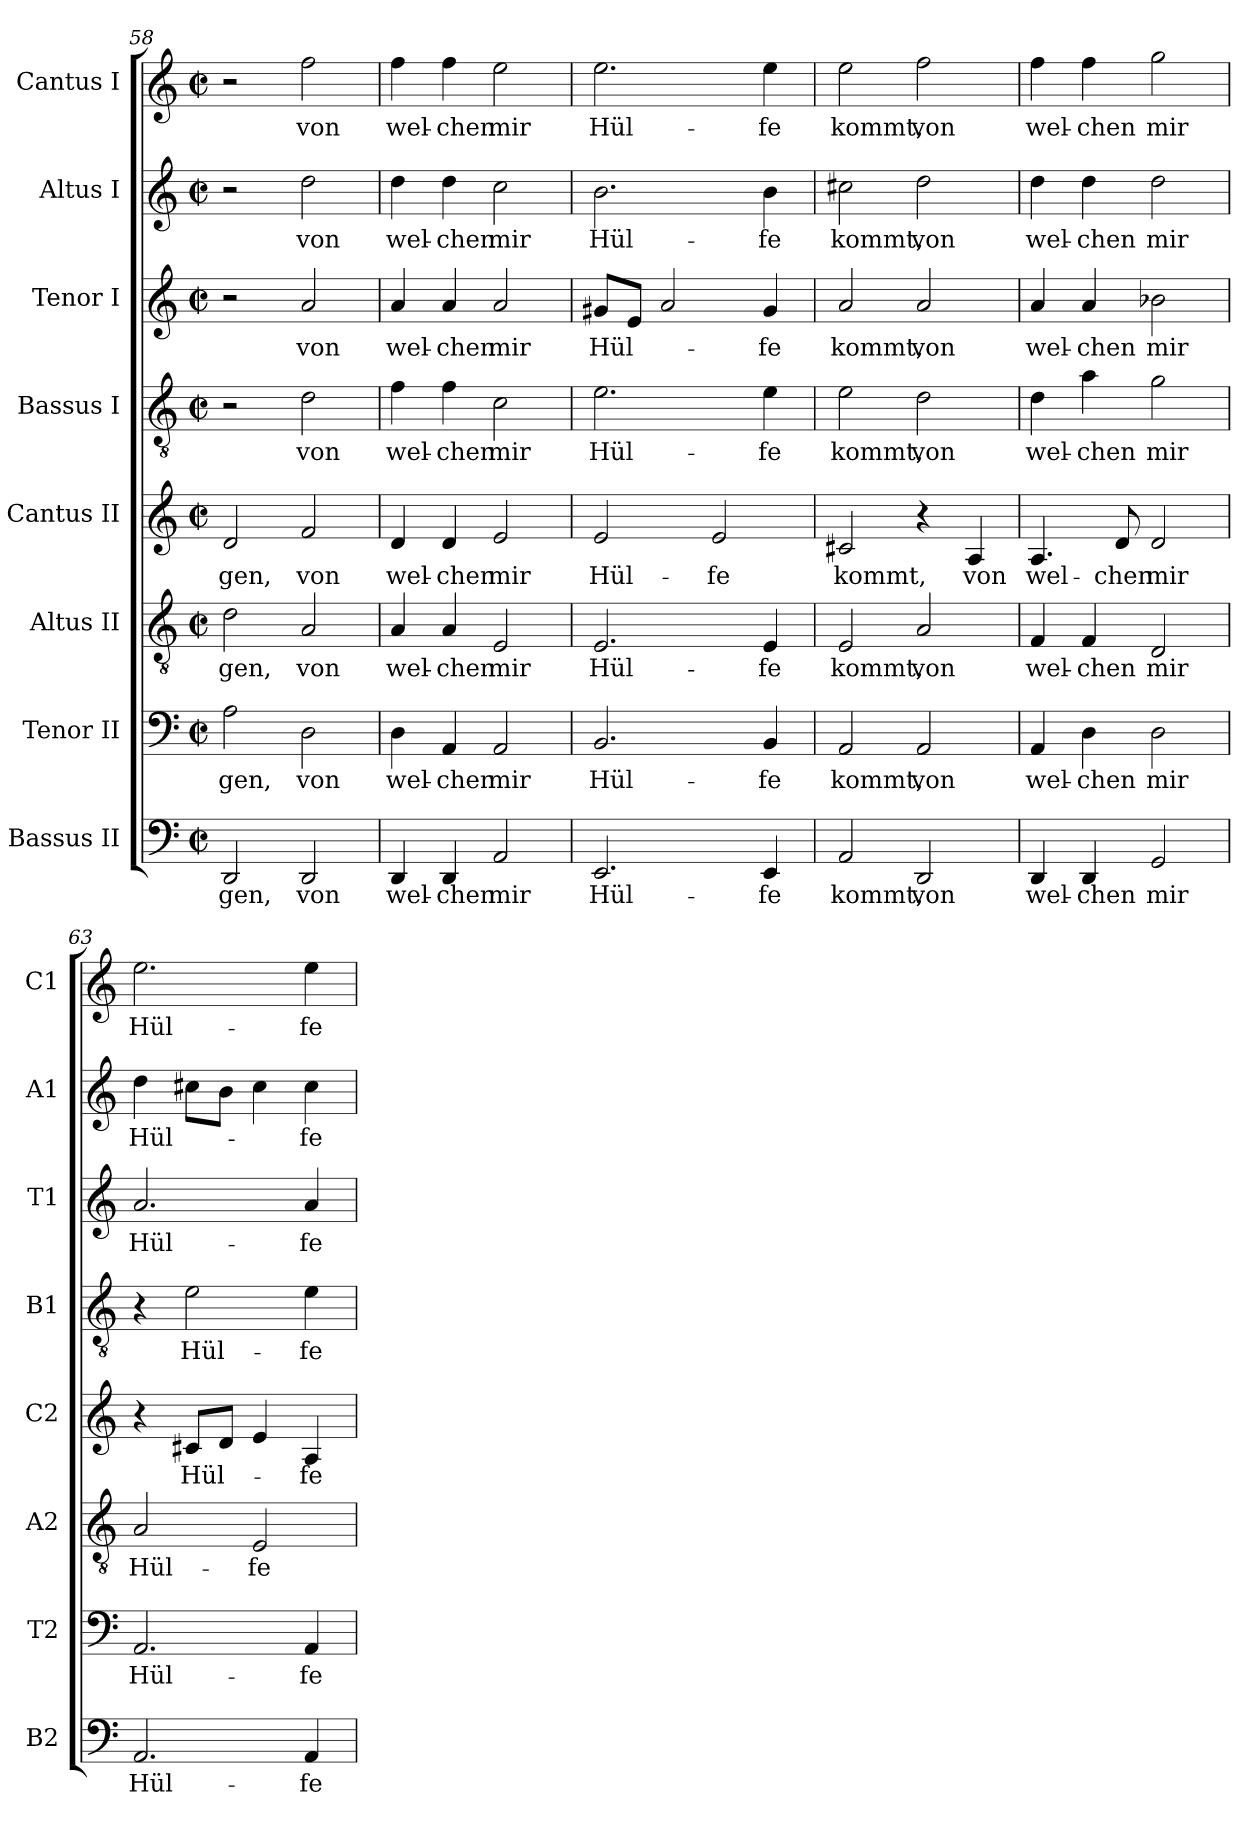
**kern	**text	**kern	**text	**kern	**text	**kern	**text	**kern	**text	**kern	**text	**kern	**text	**kern	**text
*part8	*part8	*part7	*part7	*part6	*part6	*part5	*part5	*part4	*part4	*part3	*part3	*part2	*part2	*part1	*part1
*staff8	*staff8	*staff7	*staff7	*staff6	*staff6	*staff5	*staff5	*staff4	*staff4	*staff3	*staff3	*staff2	*staff2	*staff1	*staff1
*I"Bassus II	*	*I"Tenor II	*	*I"Altus II	*	*I"Cantus II	*	*I"Bassus I	*	*I"Tenor I	*	*I"Altus I	*	*I"Cantus I	*
*I'B2	*	*I'T2	*	*I'A2	*	*I'C2	*	*I'B1	*	*I'T1	*	*I'A1	*	*I'C1	*
*clefF4	*	*clefF4	*	*clefGv2	*	*clefG2	*	*clefGv2	*	*clefG2	*	*clefG2	*	*clefG2	*
*k[]	*	*k[]	*	*k[]	*	*k[]	*	*k[]	*	*k[]	*	*k[]	*	*k[]	*
*C:	*	*C:	*	*C:	*	*C:	*	*C:	*	*C:	*	*C:	*	*C:	*
*M2/2	*	*M2/2	*	*M2/2	*	*M2/2	*	*M2/2	*	*M2/2	*	*M2/2	*	*M2/2	*
*met(c|)	*	*met(c|)	*	*met(c|)	*	*met(c|)	*	*met(c|)	*	*met(c|)	*	*met(c|)	*	*met(c|)	*
=58	=58	=58	=58	=58	=58	=58	=58	=58	=58	=58	=58	=58	=58	=58	=58
!	!LO:LY:b	!	!	!	!	!	!	!	!	!	!	!	!	!	!
!	!	!	!LO:LY:b	!	!	!	!	!	!	!	!	!	!	!	!
!	!	!	!	!	!LO:LY:b	!	!	!	!	!	!	!	!	!	!
!	!	!	!	!	!	!	!LO:LY:b	!	!	!	!	!	!	!	!
2DD/	-gen,	2A\	-gen,	2d\	-gen,	2d/	-gen,	2r	.	2r	.	2r	.	2r	.
!	!LO:LY:b	!	!	!	!	!	!	!	!	!	!	!	!	!	!
!	!	!	!LO:LY:b	!	!	!	!	!	!	!	!	!	!	!	!
!	!	!	!	!	!LO:LY:b	!	!	!	!	!	!	!	!	!	!
!	!	!	!	!	!	!	!LO:LY:b	!	!	!	!	!	!	!	!
!	!	!	!	!	!	!	!	!	!LO:LY:b	!	!	!	!	!	!
!	!	!	!	!	!	!	!	!	!	!	!LO:LY:b	!	!	!	!
!	!	!	!	!	!	!	!	!	!	!	!	!	!LO:LY:b	!	!
!	!	!	!	!	!	!	!	!	!	!	!	!	!	!	!LO:LY:b
2DD/	von	2D\	von	2A/	von	2f/	von	2d\	von	2a/	von	2dd\	von	2ff\	von
=59	=59	=59	=59	=59	=59	=59	=59	=59	=59	=59	=59	=59	=59	=59	=59
!	!LO:LY:b	!	!	!	!	!	!	!	!	!	!	!	!	!	!
!	!	!	!LO:LY:b	!	!	!	!	!	!	!	!	!	!	!	!
!	!	!	!	!	!LO:LY:b	!	!	!	!	!	!	!	!	!	!
!	!	!	!	!	!	!	!LO:LY:b	!	!	!	!	!	!	!	!
!	!	!	!	!	!	!	!	!	!LO:LY:b	!	!	!	!	!	!
!	!	!	!	!	!	!	!	!	!	!	!LO:LY:b	!	!	!	!
!	!	!	!	!	!	!	!	!	!	!	!	!	!LO:LY:b	!	!
!	!	!	!	!	!	!	!	!	!	!	!	!	!	!	!LO:LY:b
4DD/	wel-	4D\	wel-	4A/	wel-	4d/	wel-	4f\	wel-	4a/	wel-	4dd\	wel-	4ff\	wel-
!	!LO:LY:b	!	!	!	!	!	!	!	!	!	!	!	!	!	!
!	!	!	!LO:LY:b	!	!	!	!	!	!	!	!	!	!	!	!
!	!	!	!	!	!LO:LY:b	!	!	!	!	!	!	!	!	!	!
!	!	!	!	!	!	!	!LO:LY:b	!	!	!	!	!	!	!	!
!	!	!	!	!	!	!	!	!	!LO:LY:b	!	!	!	!	!	!
!	!	!	!	!	!	!	!	!	!	!	!LO:LY:b	!	!	!	!
!	!	!	!	!	!	!	!	!	!	!	!	!	!LO:LY:b	!	!
!	!	!	!	!	!	!	!	!	!	!	!	!	!	!	!LO:LY:b
4DD/	-chen	4AA/	-chen	4A/	-chen	4d/	-chen	4f\	-chen	4a/	-chen	4dd\	-chen	4ff\	-chen
!	!LO:LY:b	!	!	!	!	!	!	!	!	!	!	!	!	!	!
!	!	!	!LO:LY:b	!	!	!	!	!	!	!	!	!	!	!	!
!	!	!	!	!	!LO:LY:b	!	!	!	!	!	!	!	!	!	!
!	!	!	!	!	!	!	!LO:LY:b	!	!	!	!	!	!	!	!
!	!	!	!	!	!	!	!	!	!LO:LY:b	!	!	!	!	!	!
!	!	!	!	!	!	!	!	!	!	!	!LO:LY:b	!	!	!	!
!	!	!	!	!	!	!	!	!	!	!	!	!	!LO:LY:b	!	!
!	!	!	!	!	!	!	!	!	!	!	!	!	!	!	!LO:LY:b
2AA/	mir	2AA/	mir	2E/	mir	2e/	mir	2c\	mir	2a/	mir	2cc\	mir	2ee\	mir
=60	=60	=60	=60	=60	=60	=60	=60	=60	=60	=60	=60	=60	=60	=60	=60
!	!LO:LY:b	!	!	!	!	!	!	!	!	!	!	!	!	!	!
!	!	!	!LO:LY:b	!	!	!	!	!	!	!	!	!	!	!	!
!	!	!	!	!	!LO:LY:b	!	!	!	!	!	!	!	!	!	!
!	!	!	!	!	!	!	!LO:LY:b	!	!	!	!	!	!	!	!
!	!	!	!	!	!	!	!	!	!LO:LY:b	!	!	!	!	!	!
!	!	!	!	!	!	!	!	!	!	!	!LO:LY:b	!	!	!	!
!	!	!	!	!	!	!	!	!	!	!	!	!	!LO:LY:b	!	!
!	!	!	!	!	!	!	!	!	!	!	!	!	!	!	!LO:LY:b
2.EE/	Hül-	2.BB/	Hül-	2.E/	Hül-	2e/	Hül-	2.e\	Hül-	8g#X/L	Hül-	2.b\	Hül-	2.ee\	Hül-
.	.	.	.	.	.	.	.	.	.	8e/J	.	.	.	.	.
.	.	.	.	.	.	.	.	.	.	2a/	.	.	.	.	.
!	!	!	!	!	!	!	!LO:LY:b	!	!	!	!	!	!	!	!
.	.	.	.	.	.	2e/	-fe	.	.	.	.	.	.	.	.
!	!LO:LY:b	!	!	!	!	!	!	!	!	!	!	!	!	!	!
!	!	!	!LO:LY:b	!	!	!	!	!	!	!	!	!	!	!	!
!	!	!	!	!	!LO:LY:b	!	!	!	!	!	!	!	!	!	!
!	!	!	!	!	!	!	!	!	!LO:LY:b	!	!	!	!	!	!
!	!	!	!	!	!	!	!	!	!	!	!LO:LY:b	!	!	!	!
!	!	!	!	!	!	!	!	!	!	!	!	!	!LO:LY:b	!	!
!	!	!	!	!	!	!	!	!	!	!	!	!	!	!	!LO:LY:b
4EE/	-fe	4BB/	-fe	4E/	-fe	.	.	4e\	-fe	4g#/	-fe	4b\	-fe	4ee\	-fe
!!LO:PB:g=z
=61	=61	=61	=61	=61	=61	=61	=61	=61	=61	=61	=61	=61	=61	=61	=61
!	!LO:LY:b	!	!	!	!	!	!	!	!	!	!	!	!	!	!
!	!	!	!LO:LY:b	!	!	!	!	!	!	!	!	!	!	!	!
!	!	!	!	!	!LO:LY:b	!	!	!	!	!	!	!	!	!	!
!	!	!	!	!	!	!	!LO:LY:b	!	!	!	!	!	!	!	!
!	!	!	!	!	!	!	!	!	!LO:LY:b	!	!	!	!	!	!
!	!	!	!	!	!	!	!	!	!	!	!LO:LY:b	!	!	!	!
!	!	!	!	!	!	!	!	!	!	!	!	!	!LO:LY:b	!	!
!	!	!	!	!	!	!	!	!	!	!	!	!	!	!	!LO:LY:b
2AA/	kommt,	2AA/	kommt,	2E/	kommt,	2c#X/	kommt,	2e\	kommt,	2a/	kommt,	2cc#X\	kommt,	2ee\	kommt,
!	!LO:LY:b	!	!	!	!	!	!	!	!	!	!	!	!	!	!
!	!	!	!LO:LY:b	!	!	!	!	!	!	!	!	!	!	!	!
!	!	!	!	!	!LO:LY:b	!	!	!	!	!	!	!	!	!	!
!	!	!	!	!	!	!	!	!	!LO:LY:b	!	!	!	!	!	!
!	!	!	!	!	!	!	!	!	!	!	!LO:LY:b	!	!	!	!
!	!	!	!	!	!	!	!	!	!	!	!	!	!LO:LY:b	!	!
!	!	!	!	!	!	!	!	!	!	!	!	!	!	!	!LO:LY:b
2DD/	von	2AA/	von	2A/	von	4r	.	2d\	von	2a/	von	2dd\	von	2ff\	von
!	!	!	!	!	!	!	!LO:LY:b	!	!	!	!	!	!	!	!
.	.	.	.	.	.	4A/	von	.	.	.	.	.	.	.	.
=62	=62	=62	=62	=62	=62	=62	=62	=62	=62	=62	=62	=62	=62	=62	=62
!	!LO:LY:b	!	!	!	!	!	!	!	!	!	!	!	!	!	!
!	!	!	!LO:LY:b	!	!	!	!	!	!	!	!	!	!	!	!
!	!	!	!	!	!LO:LY:b	!	!	!	!	!	!	!	!	!	!
!	!	!	!	!	!	!	!LO:LY:b	!	!	!	!	!	!	!	!
!	!	!	!	!	!	!	!	!	!LO:LY:b	!	!	!	!	!	!
!	!	!	!	!	!	!	!	!	!	!	!LO:LY:b	!	!	!	!
!	!	!	!	!	!	!	!	!	!	!	!	!	!LO:LY:b	!	!
!	!	!	!	!	!	!	!	!	!	!	!	!	!	!	!LO:LY:b
4DD/	wel-	4AA/	wel-	4F/	wel-	4.A/	wel-	4d\	wel-	4a/	wel-	4dd\	wel-	4ff\	wel-
!	!LO:LY:b	!	!	!	!	!	!	!	!	!	!	!	!	!	!
!	!	!	!LO:LY:b	!	!	!	!	!	!	!	!	!	!	!	!
!	!	!	!	!	!LO:LY:b	!	!	!	!	!	!	!	!	!	!
!	!	!	!	!	!	!	!	!	!LO:LY:b	!	!	!	!	!	!
!	!	!	!	!	!	!	!	!	!	!	!LO:LY:b	!	!	!	!
!	!	!	!	!	!	!	!	!	!	!	!	!	!LO:LY:b	!	!
!	!	!	!	!	!	!	!	!	!	!	!	!	!	!	!LO:LY:b
4DD/	-chen	4D\	-chen	4F/	-chen	.	.	4a\	-chen	4a/	-chen	4dd\	-chen	4ff\	-chen
!	!	!	!	!	!	!	!LO:LY:b	!	!	!	!	!	!	!	!
.	.	.	.	.	.	8d/	-chen	.	.	.	.	.	.	.	.
!	!LO:LY:b	!	!	!	!	!	!	!	!	!	!	!	!	!	!
!	!	!	!LO:LY:b	!	!	!	!	!	!	!	!	!	!	!	!
!	!	!	!	!	!LO:LY:b	!	!	!	!	!	!	!	!	!	!
!	!	!	!	!	!	!	!LO:LY:b	!	!	!	!	!	!	!	!
!	!	!	!	!	!	!	!	!	!LO:LY:b	!	!	!	!	!	!
!	!	!	!	!	!	!	!	!	!	!	!LO:LY:b	!	!	!	!
!	!	!	!	!	!	!	!	!	!	!	!	!	!LO:LY:b	!	!
!	!	!	!	!	!	!	!	!	!	!	!	!	!	!	!LO:LY:b
2GG/	mir	2D\	mir	2D/	mir	2d/	mir	2g\	mir	2b-X\	mir	2dd\	mir	2gg\	mir
=63	=63	=63	=63	=63	=63	=63	=63	=63	=63	=63	=63	=63	=63	=63	=63
!	!LO:LY:b	!	!	!	!	!	!	!	!	!	!	!	!	!	!
!	!	!	!LO:LY:b	!	!	!	!	!	!	!	!	!	!	!	!
!	!	!	!	!	!LO:LY:b	!	!	!	!	!	!	!	!	!	!
!	!	!	!	!	!	!	!	!	!	!	!LO:LY:b	!	!	!	!
!	!	!	!	!	!	!	!	!	!	!	!	!	!LO:LY:b	!	!
!	!	!	!	!	!	!	!	!	!	!	!	!	!	!	!LO:LY:b
2.AA/	Hül-	2.AA/	Hül-	2A/	Hül-	4r	.	4r	.	2.a/	Hül-	4dd\	Hül-	2.ee\	Hül-
!	!	!	!	!	!	!	!LO:LY:b	!	!	!	!	!	!	!	!
!	!	!	!	!	!	!	!	!	!LO:LY:b	!	!	!	!	!	!
.	.	.	.	.	.	8c#X/L	Hül-	2e\	Hül-	.	.	8cc#X\L	.	.	.
.	.	.	.	.	.	8d/J	.	.	.	.	.	8b\J	.	.	.
!	!	!	!	!	!LO:LY:b	!	!	!	!	!	!	!	!	!	!
.	.	.	.	2E/	-fe	4e/	.	.	.	.	.	4cc#\	.	.	.
!	!LO:LY:b	!	!	!	!	!	!	!	!	!	!	!	!	!	!
!	!	!	!LO:LY:b	!	!	!	!	!	!	!	!	!	!	!	!
!	!	!	!	!	!	!	!LO:LY:b	!	!	!	!	!	!	!	!
!	!	!	!	!	!	!	!	!	!LO:LY:b	!	!	!	!	!	!
!	!	!	!	!	!	!	!	!	!	!	!LO:LY:b	!	!	!	!
!	!	!	!	!	!	!	!	!	!	!	!	!	!LO:LY:b	!	!
!	!	!	!	!	!	!	!	!	!	!	!	!	!	!	!LO:LY:b
4AA/	-fe	4AA/	-fe	.	.	4A/	-fe	4e\	-fe	4a/	-fe	4cc#\	-fe	4ee\	-fe
=	=	=	=	=	=	=	=	=	=	=	=	=	=	=	=
*-	*-	*-	*-	*-	*-	*-	*-	*-	*-	*-	*-	*-	*-	*-	*-
